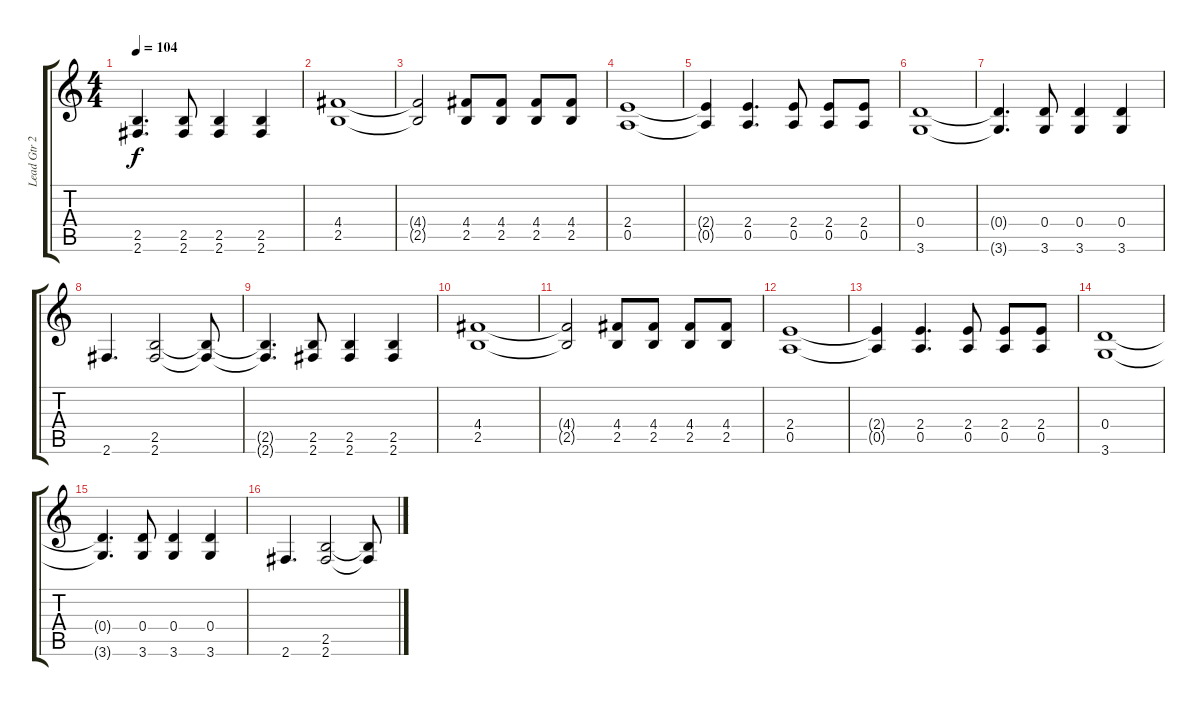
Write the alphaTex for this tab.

\track ("Lead Gtr 2" "Lead Gtr 2") {instrument distortionguitar}
\staff {score tabs}
\tuning (E4 B3 G3 D3 A2 E2) {hide}
\ts (4 4)
\tempo 104
\clef g2
\ks c
(2.5{t} 2.6{t}).4{d dy f} (2.5 2.6).8 (2.5 2.6).4 (2.5 2.6).4 |
(4.4 2.5).1 |
(4.4{t} 2.5{t}).2 (4.4 2.5).8 (4.4 2.5).8 (4.4 2.5).8 (4.4 2.5).8 |
(2.4 0.5).1 |
(2.4{t} 0.5{t}).4 (2.4 0.5).4{d} (2.4 0.5).8 (2.4 0.5).8 (2.4 0.5).8 |
(0.4 3.6).1 |
(0.4{t} 3.6{t}).4{d} (0.4 3.6).8 (0.4 3.6).4 (0.4 3.6).4 |
2.6.4{d} (2.5 2.6).2 (2.5{t} 2.6{t}).8 |
(2.5{t} 2.6{t}).4{d} (2.5 2.6).8 (2.5 2.6).4 (2.5 2.6).4 |
(4.4 2.5).1 |
(4.4{t} 2.5{t}).2 (4.4 2.5).8 (4.4 2.5).8 (4.4 2.5).8 (4.4 2.5).8 |
(2.4 0.5).1 |
(2.4{t} 0.5{t}).4 (2.4 0.5).4{d} (2.4 0.5).8 (2.4 0.5).8 (2.4 0.5).8 |
(0.4 3.6).1 |
(0.4{t} 3.6{t}).4{d} (0.4 3.6).8 (0.4 3.6).4 (0.4 3.6).4 |
2.6.4{d} (2.5 2.6).2 (2.5{t} 2.6{t}).8
